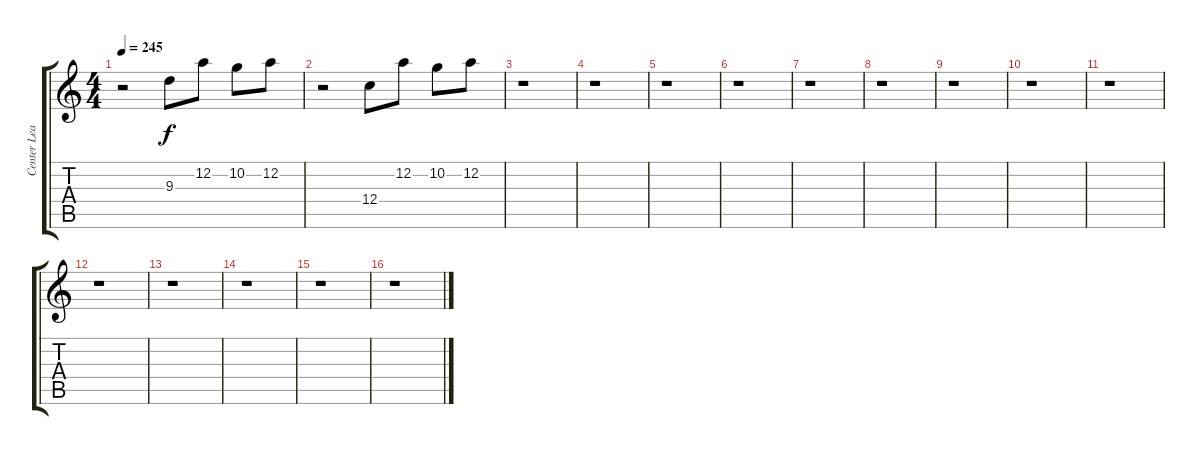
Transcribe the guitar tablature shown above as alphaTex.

\track ("Center Lead" "Center Lea") {instrument overdrivenguitar}
\staff {score tabs}
\tuning (D4 A3 F3 C3 G2 D2) {hide}
\ts (4 4)
\tempo 245
\clef g2
\ks aminor
r.2{dy f} 9.3.8 12.2.8 10.2.8 12.2.8 |
r.2 12.4.8 12.2.8 10.2.8 12.2.8 |
r.1 |
r.1 |
r.1 |
r.1 |
r.1 |
r.1 |
r.1 |
r.1 |
r.1 |
r.1 |
r.1 |
r.1 |
r.1 |
r.1
